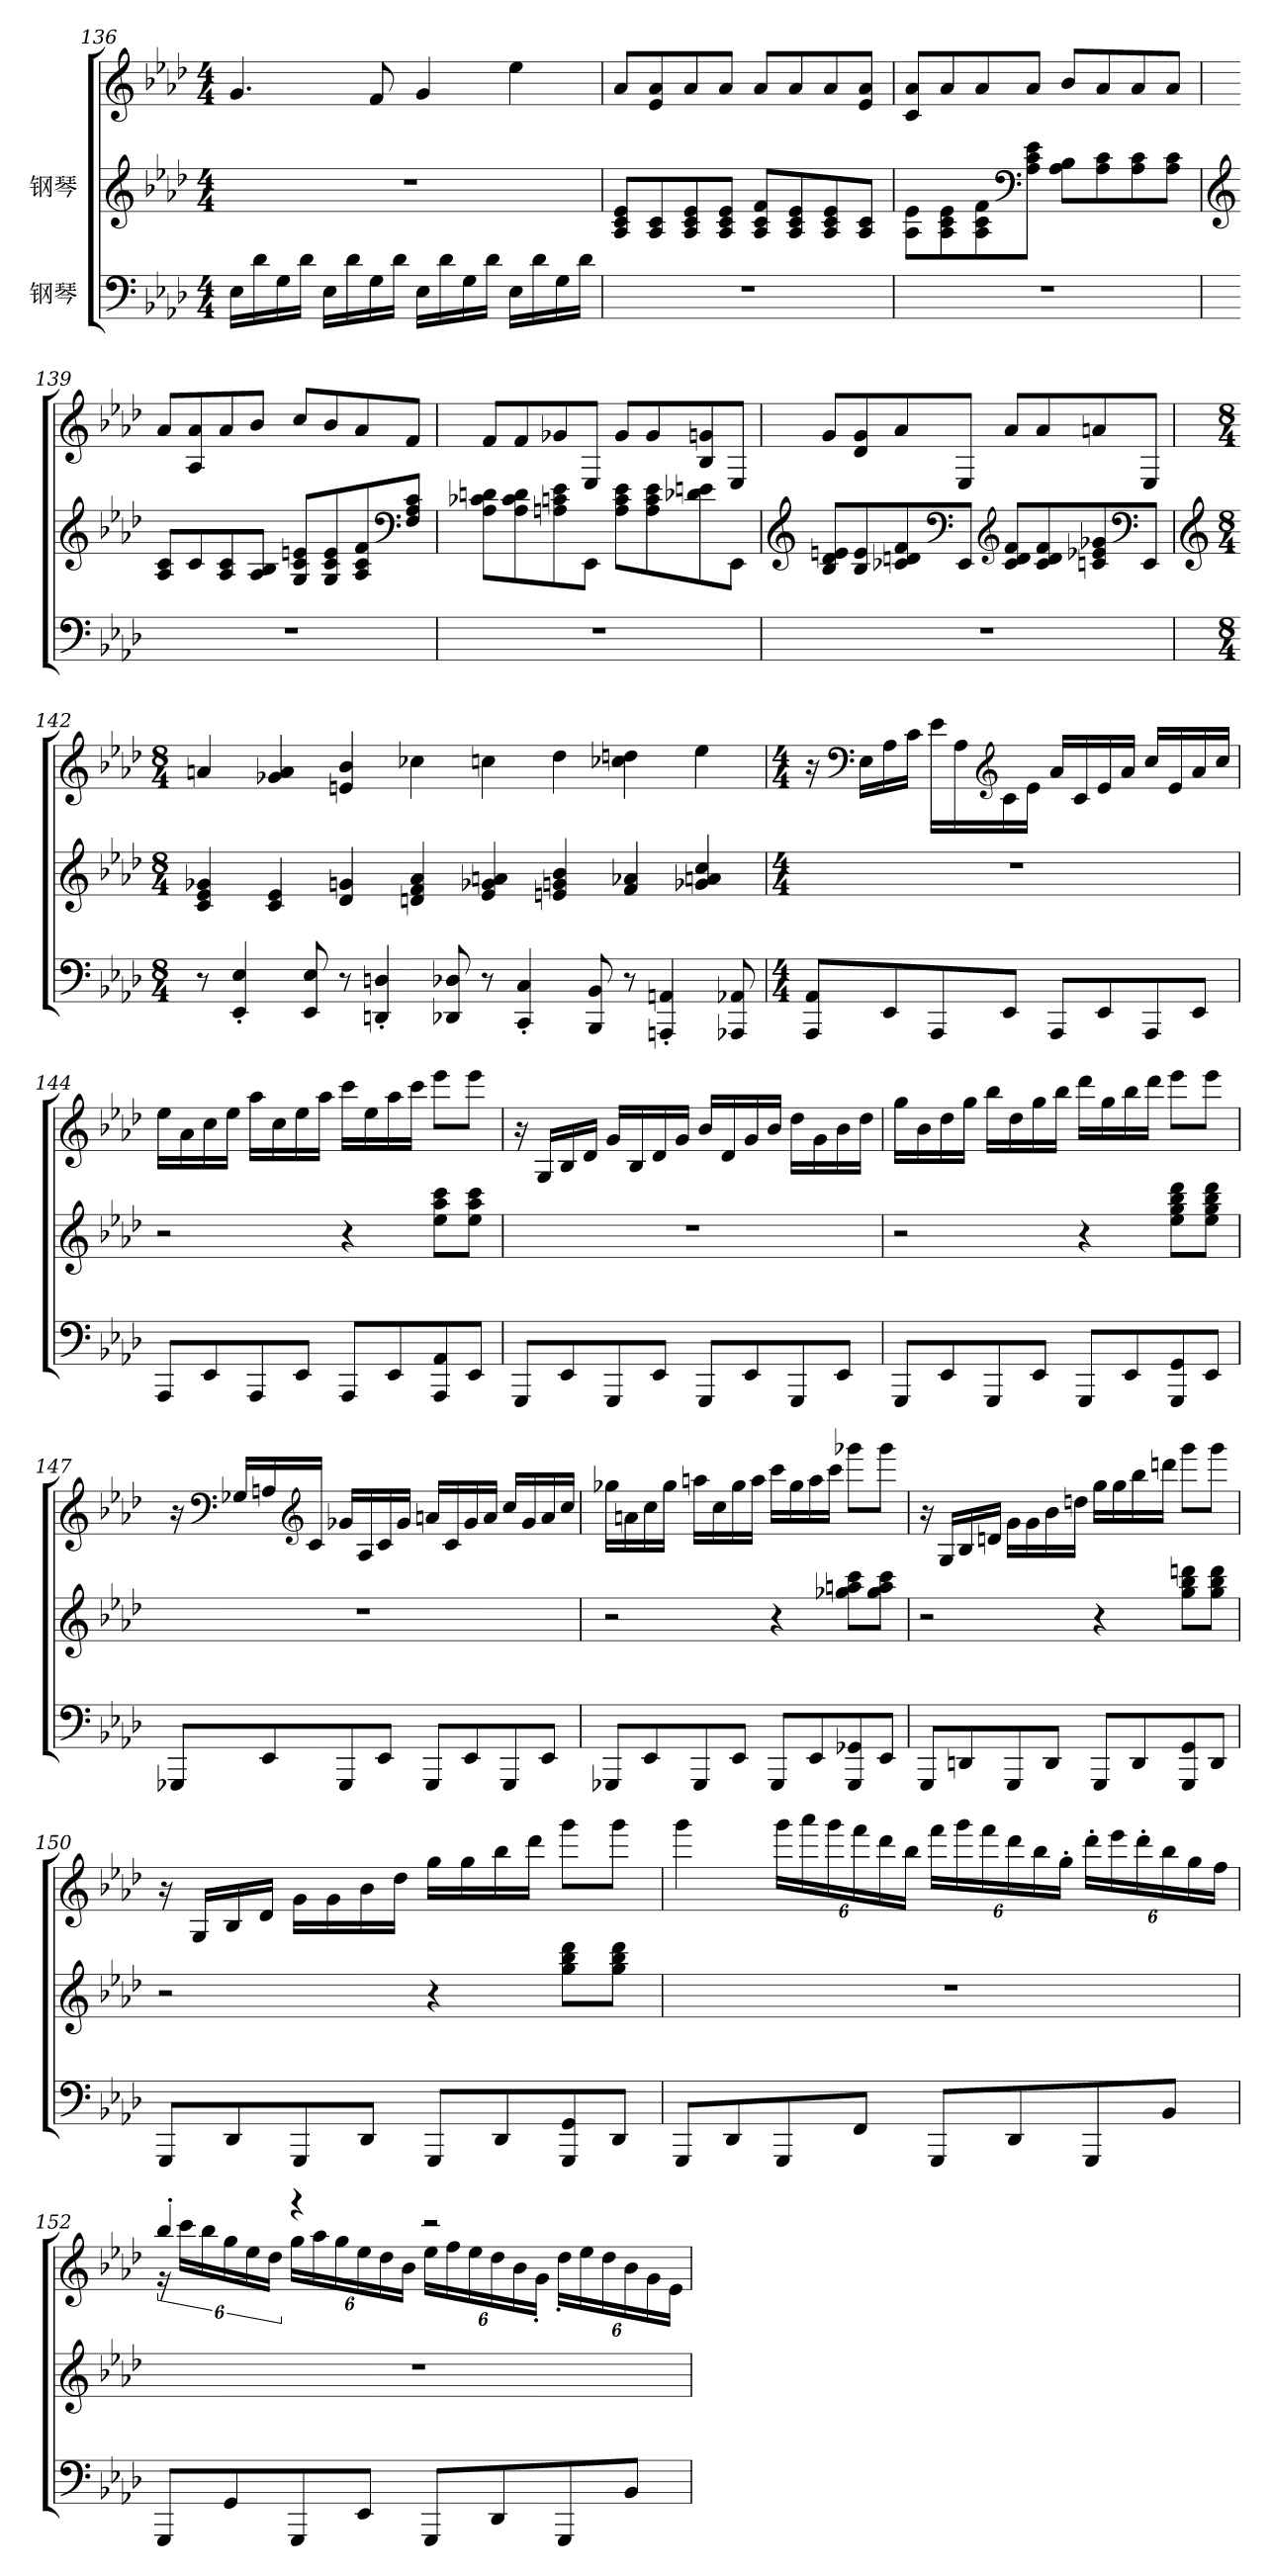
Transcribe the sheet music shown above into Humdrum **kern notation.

**kern	**kern	**kern
*part2	*part1	*part1
*staff3	*staff2	*staff1
*I"钢琴	*I"钢琴	*
!!LO:LB:g=z
*clefF4	*clefG2	*clefG2
*k[b-e-a-d-]	*k[b-e-a-d-]	*k[b-e-a-d-]
*M4/4	*M4/4	*M4/4
=136	=136	=136
16E-\LL	1r	4.g/
16d-\	.	.
16G\	.	.
16d-\JJ	.	.
16E-\LL	.	.
16d-\	.	.
16G\	.	8f/
16d-\JJ	.	.
16E-\LL	.	4g/
16d-\	.	.
16G\	.	.
16d-\JJ	.	.
16E-\LL	.	4ee-\
16d-\	.	.
16G\	.	.
16d-\JJ	.	.
=137	=137	=137
1r	8A-/ 8c/ 8e-/L	8a-/L
.	8A-/ 8c/	8e-/ 8a-/
.	8A-/ 8c/ 8e-/	8a-/
.	8A-/ 8c/ 8e-/J	8a-/J
.	8A-/ 8c/ 8f/L	8a-/L
.	8A-/ 8c/ 8e-/	8a-/
.	8A-/ 8c/ 8e-/	8a-/
.	8A-/ 8c/J	8e-/ 8a-/J
=138	=138	=138
1r	8A-\ 8e-\L	8c/ 8a-/L
.	8A-\ 8c\ 8e-\	8a-/
.	8A-\ 8c\ 8f\	8a-/
*	*clefF4	*
.	8A-\ 8c\ 8e-\J	8a-/J
.	8A-\ 8B-\L	8b-/L
.	8A-\ 8c\	8a-/
.	8A-\ 8c\	8a-/
.	8A-\ 8c\J	8a-/J
!!LO:LB:g=z
=139	=139	=139
*	*clefG2	*
1r	8A-/ 8c/L	8a-/L
.	8c/	8A-/ 8a-/
.	8A-/ 8c/	8a-/
.	8A-/ 8B-/J	8b-/J
.	8G/ 8c/ 8en/L	8cc/L
.	8G/ 8c/ 8e/	8b-/
.	8A-/ 8c/ 8f/	8a-/
*	*clefF4	*
.	8F/ 8A-/ 8c/J	8f/J
=140	=140	=140
1r	8A-\ 8c-X\ 8dn\L	8f/L
.	8A-\ 8c-\ 8d\	8f/
.	8An\ 8cn\ 8e-\	8g-X/
.	8EE-\J	8E-/J
.	8A\ 8c\ 8e-\L	8g-/L
.	8A\ 8c\ 8e-\	8g-/
.	8d-X\ 8en\	8B-/ 8gn/
.	8EE-\J	8E-/J
!!LO:PB:g=z
=141	=141	=141
*	*clefG2	*
1r	8B-/ 8d-/ 8en/L	8g/L
.	8B-/ 8e/	8d-/ 8g/
.	8c-X/ 8dn/ 8f/	8a-/
*	*clefF4	*
.	8EE-/J	8E-/J
*	*clefG2	*
.	8c-/ 8d/ 8f/L	8a-/L
.	8c-/ 8d/ 8f/	8a-/
.	8cn/ 8e-X/ 8g-X/	8an/
*	*clefF4	*
.	8EE-/J	8E-/J
!!LO:LB:g=z
=142	=142	=142
*	*clefG2	*
*M8/4	*M8/4	*M8/4
8r	4c/ 4e-/ 4g-X/	4an/
4EE-/' 4E-/'	.	.
.	4c/ 4e-/	4g-X/ 4a/
8EE-/ 8E-/	.	.
8r	4d-/ 4gn/	4en/ 4b-/
4DDn/' 4Dn/'	.	.
.	4dn/ 4f/ 4a-/	4cc-X\
8DD-X/ 8D-X/	.	.
8r	4e-/ 4g-X/ 4an/	4ccn\
4CC/' 4C/'	.	.
.	4en/ 4gn/ 4b-/	4dd-\
8BBB-/ 8BB-/	.	.
8r	4f/ 4a-X/	4cc-X\ 4ddn\
4AAAn/' 4AAn/'	.	.
.	4g-X/ 4an/ 4cc/	4ee-\
8AAA-X/ 8AA-X/	.	.
!!LO:LB:g=z
=143	=143	=143
*M4/4	*M4/4	*M4/4
8AAA-/ 8AA-/L	1r	16r
*	*	*clefF4
.	.	16E-\LL
8EE-/	.	16A-\
.	.	16c\JJ
8AAA-/	.	16e-\LL
.	.	16A-\
*	*	*clefG2
8EE-/J	.	16c\
.	.	16e-\JJ
8AAA-/L	.	16a-/LL
.	.	16c/
8EE-/	.	16e-/
.	.	16a-/JJ
8AAA-/	.	16cc/LL
.	.	16e-/
8EE-/J	.	16a-/
.	.	16cc/JJ
=144	=144	=144
8AAA-/L	2r	16ee-\LL
.	.	16a-\
8EE-/	.	16cc\
.	.	16ee-\JJ
8AAA-/	.	16aa-\LL
.	.	16cc\
8EE-/J	.	16ee-\
.	.	16aa-\JJ
8AAA-/L	4r	16ccc\LL
.	.	16ee-\
8EE-/	.	16aa-\
.	.	16ccc\JJ
8AAA-/ 8AA-/	8ee-\ 8aa-\ 8ccc\L	8eee-\L
8EE-/J	8ee-\ 8aa-\ 8ccc\J	8eee-\J
!!LO:LB:g=z
=145	=145	=145
8GGG/L	1r	16r
.	.	16G/LL
8EE-/	.	16B-/
.	.	16d-/JJ
8GGG/	.	16g/LL
.	.	16B-/
8EE-/J	.	16d-/
.	.	16g/JJ
8GGG/L	.	16b-/LL
.	.	16d-/
8EE-/	.	16g/
.	.	16b-/JJ
8GGG/	.	16dd-\LL
.	.	16g\
8EE-/J	.	16b-\
.	.	16dd-\JJ
=146	=146	=146
8GGG/L	2r	16gg\LL
.	.	16b-\
8EE-/	.	16dd-\
.	.	16gg\JJ
8GGG/	.	16bb-\LL
.	.	16dd-\
8EE-/J	.	16gg\
.	.	16bb-\JJ
8GGG/L	4r	16ddd-\LL
.	.	16gg\
8EE-/	.	16bb-\
.	.	16ddd-\JJ
8GGG/ 8GG/	8ee-\ 8gg\ 8bb-\ 8ddd-\L	8eee-\L
8EE-/J	8ee-\ 8gg\ 8bb-\ 8ddd-\J	8eee-\J
!!LO:PB:g=z
=147	=147	=147
8GGG-X/L	1r	16r
*	*	*clefF4
.	.	16G-X/LL
8EE-/	.	16An/
*	*	*clefG2
.	.	16c/JJ
8GGG-/	.	16g-X/LL
.	.	16A/
8EE-/J	.	16c/
.	.	16g-/JJ
8GGG-/L	.	16an/LL
.	.	16c/
8EE-/	.	16g-/
.	.	16a/JJ
8GGG-/	.	16cc/LL
.	.	16g-/
8EE-/J	.	16a/
.	.	16cc/JJ
=148	=148	=148
8GGG-X/L	2r	16gg-X\LL
.	.	16an\
8EE-/	.	16cc\
.	.	16gg-\JJ
8GGG-/	.	16aan\LL
.	.	16cc\
8EE-/J	.	16gg-\
.	.	16aa\JJ
8GGG-/L	4r	16ccc\LL
.	.	16gg-\
8EE-/	.	16aa\
.	.	16ccc\JJ
8GGG-/ 8GG-X/	8gg-X\ 8aan\ 8ccc\L	8ggg-X\L
8EE-/J	8gg-\ 8aa\ 8ccc\J	8ggg-\J
!!LO:LB:g=z
=149	=149	=149
8GGG/L	2r	16r
.	.	16G/LL
8DDn/	.	16B-/
.	.	16dn/JJ
8GGG/	.	16g\LL
.	.	16g\
8DD/J	.	16b-\
.	.	16ddn\JJ
8GGG/L	4r	16gg\LL
.	.	16gg\
8DD/	.	16bb-\
.	.	16dddn\JJ
8GGG/ 8GG/	8gg\ 8bb-\ 8dddn\L	8ggg\L
8DD/J	8gg\ 8bb-\ 8ddd\J	8ggg\J
=150	=150	=150
8GGG/L	2r	16r
.	.	16G/LL
8DD-/	.	16B-/
.	.	16d-/JJ
8GGG/	.	16g\LL
.	.	16g\
8DD-/J	.	16b-\
.	.	16dd-\JJ
8GGG/L	4r	16gg\LL
.	.	16gg\
8DD-/	.	16bb-\
.	.	16ddd-\JJ
8GGG/ 8GG/	8gg\ 8bb-\ 8ddd-\L	8ggg\L
8DD-/J	8gg\ 8bb-\ 8ddd-\J	8ggg\J
!!LO:LB:g=z
=151	=151	=151
8GGG/L	1r	4ggg\
8DD-/	.	.
*	*	*Xbrackettup
8GGG/	.	24ggg\LL
.	.	24aaa-\
.	.	24ggg\
8FF/J	.	24fff\
.	.	24ddd-\
.	.	24bb-\JJ
8GGG/L	.	24fff\LL
.	.	24ggg\
.	.	24fff\
8DD-/	.	24ddd-\
.	.	24bb-\
.	.	24gg'\JJ
8GGG/	.	24ddd-'\LL
.	.	24eee-\
.	.	24ddd-'\
8BB-/J	.	24bb-\
.	.	24gg\
.	.	24ff\JJ
!!LO:LB:g=z
=152	=152	=152
*	*	*^
*	*	*	*brackettup
8GGG/L	1r	4bb-'/	24r
.	.	.	24ccc\LL
.	.	.	24bb-\
*	*	*	*Xbrackettup
8GG/	.	.	24gg\
.	.	.	24ee-\
.	.	.	24dd-\JJ
8GGG/	.	4r	24gg\LL
.	.	.	24aa-\
.	.	.	24gg\
8EE-/J	.	.	24ee-\
.	.	.	24dd-\
.	.	.	24b-\JJ
8GGG/L	.	2r	24ee-\LL
.	.	.	24ff\
.	.	.	24ee-\
8DD-/	.	.	24dd-\
.	.	.	24b-\
.	.	.	24g'\JJ
8GGG/	.	.	24dd-'\LL
.	.	.	24ee-\
.	.	.	24dd-\
8BB-/J	.	.	24b-\
.	.	.	24g\
.	.	.	24e-\JJ
*	*	*v	*v
=	=	=
*-	*-	*-
